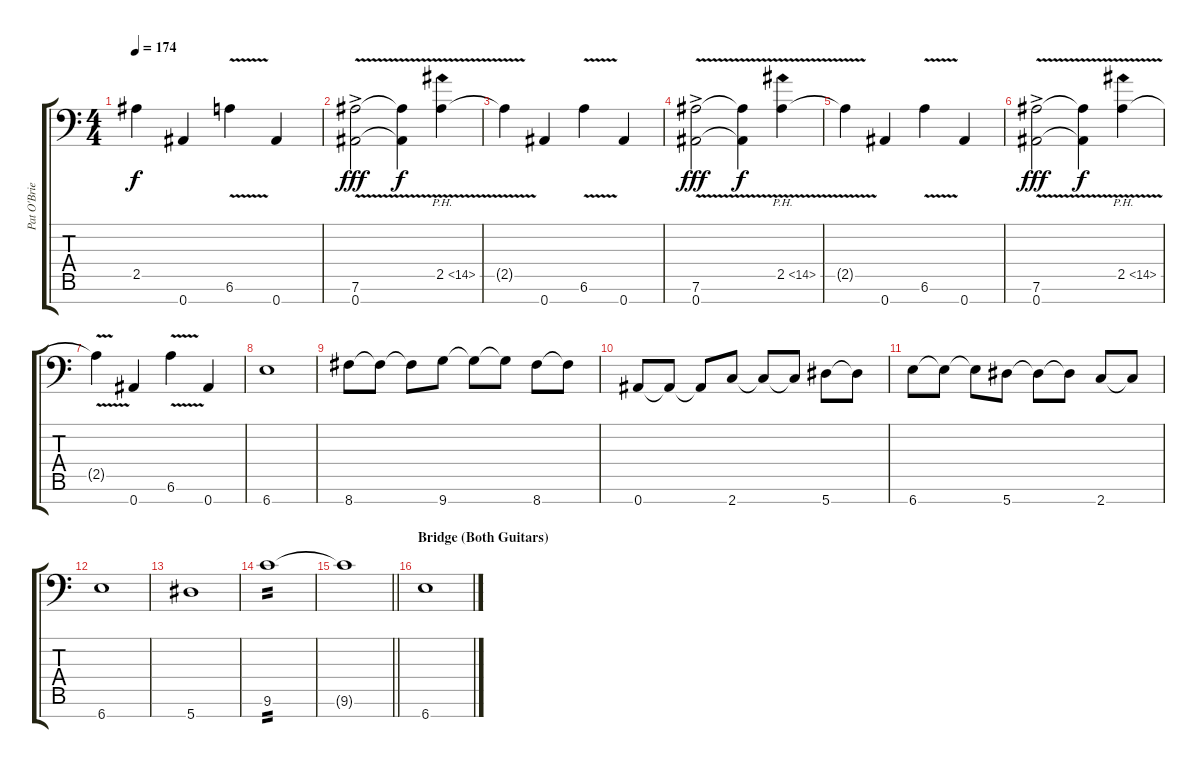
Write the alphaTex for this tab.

\track ("Pat O'Brien" "Pat O'Brie") {instrument distortionguitar}
\staff {score tabs}
\tuning (Eb4 Bb3 Gb3 Db3 Ab2 Eb2 Bb1) {hide}
\ts (4 4)
\tempo 174
\clef f4
\ks c
2.5{t}.4{dy f} 0.7.4 6.6{v}.4 0.7.4 |
(7.6{v ac} 0.7{v}).2{dy fff} (7.6{t} 0.7{t}).4{dy f} 2.5{ph 12 v}.4 |
2.5{t}.4 0.7.4 6.6{v}.4 0.7.4 |
(7.6{v ac} 0.7{v}).2{dy fff} (7.6{t} 0.7{t}).4{dy f} 2.5{ph 12 v}.4 |
2.5{t}.4 0.7.4 6.6{v}.4 0.7.4 |
(7.6{v ac} 0.7{v}).2{dy fff} (7.6{t} 0.7{t}).4{dy f} 2.5{ph 12 v}.4 |
2.5{t}.4 0.7.4 6.6{v}.4 0.7.4 |
6.7.1 |
8.7.8 8.7{t}.8 8.7{t}.8 9.7.8 9.7{t}.8 9.7{t}.8 8.7.8 8.7{t}.8 |
0.7.8 0.7{t}.8 0.7{t}.8 2.7.8 2.7{t}.8 2.7{t}.8 5.7.8 5.7{t}.8 |
6.7.8 6.7{t}.8 6.7{t}.8 5.7.8 5.7{t}.8 5.7{t}.8 2.7.8 2.7{t}.8 |
6.7.1 |
5.7.1 |
9.6.1{tp 2} |
\barLineRight lightlight
9.6{t}.1 |
\section ("" "Bridge (Both Guitars)")
6.7.1
